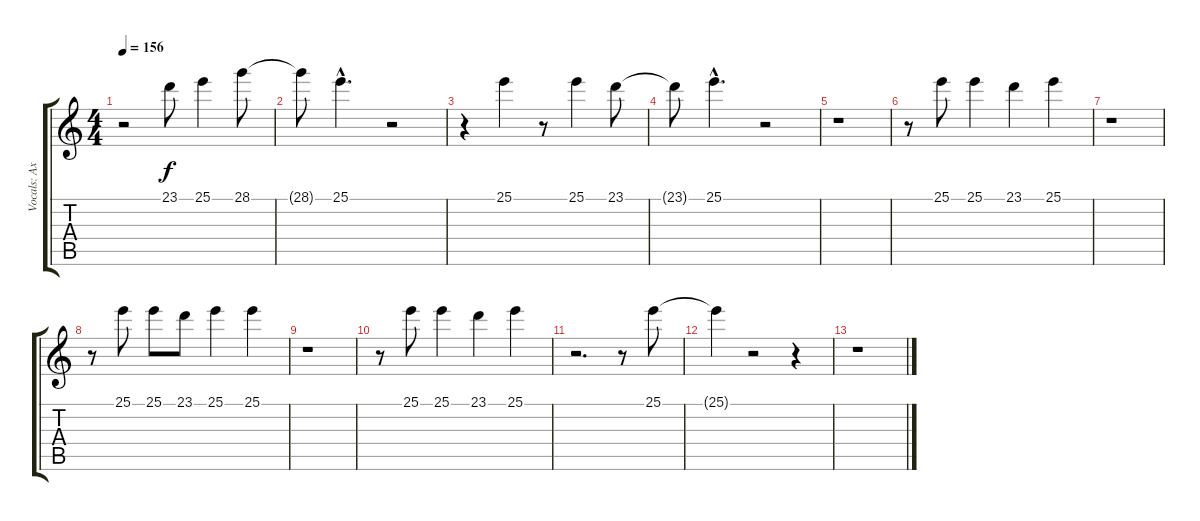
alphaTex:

\track ("Vocals: Axl Rose" "Vocals: Ax") {instrument lead2sawtooth}
\staff {score tabs}
\tuning (Eb4 Bb3 Gb3 Db3 Ab2 Eb2) {hide}
\ts (4 4)
\tempo 156
\clef g2
\ks c
r.2{dy f} 23.1.8 25.1.4 28.1.8 |
28.1{t}.8 25.1{hac}.4{d} r.2 |
r.4 25.1.4 r.8 25.1.4 23.1.8 |
23.1{t}.8 25.1{hac}.4{d} r.2 |
r.1 |
r.8 25.1.8 25.1.4 23.1.4 25.1.4 |
r.1 |
r.8 25.1.8 25.1.8 23.1.8 25.1.4 25.1.4 |
r.1 |
r.8 25.1.8 25.1.4 23.1.4 25.1.4 |
r.2{d} r.8 25.1.8 |
25.1{t}.4 r.2 r.4 |
r.1
